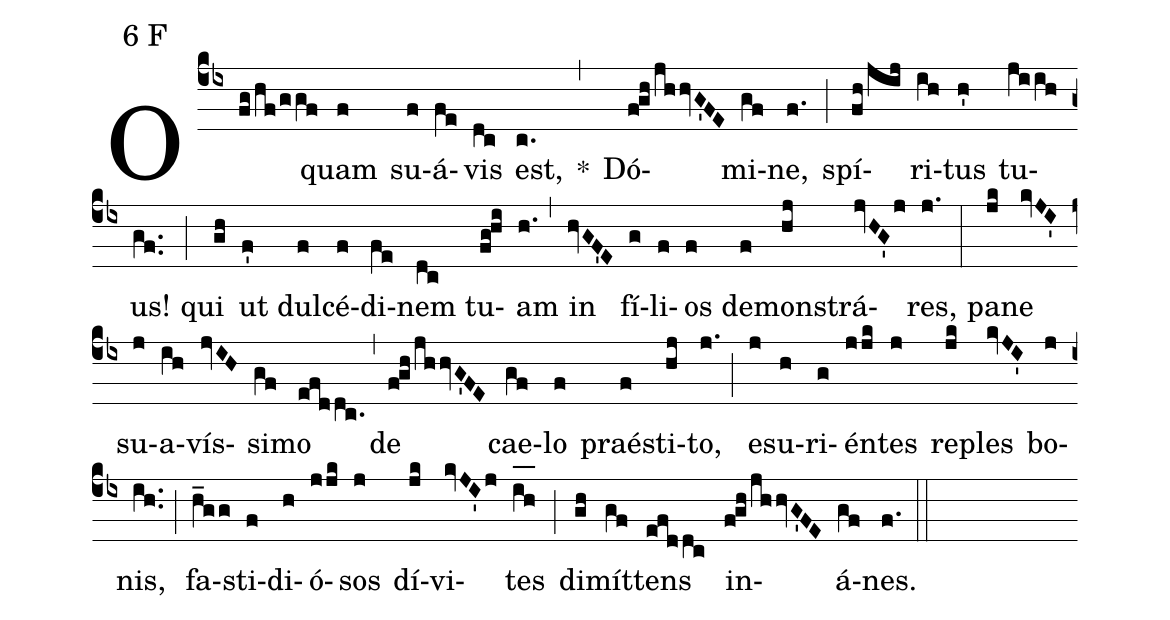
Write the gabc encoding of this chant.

mode:6 F;
%%
(cb4) O(fg/hf/ggf) quam(f) su(f)á(fe)vis(dc) est,(c.) *(,) Dó(fghjhhvG'FE)mi(gf)ne,(f.) (;) spí(fh/jij)ri(ih)tus(h') tu(jiih)us!(gf..) (;) qui(gh) ut(f') dul(f)cé(f)di(fe)nem(dc) tu(fg!hi)am(h.) (,) in(hvGF'E) fí(g)li(f)os(f) de(f)mon(hj)strá(jvHG'j)res,(j.) (:) pa(jk)ne(kvJI') su(j)a(ih)vís(jvIH)si(gf)mo(efddc.) (,) de(fghjhhvG'FE) cae(gf)lo(f) praé(f)sti(hj)to,(j.) (;) e(j)su(h)ri(g)én(jjk)tes(j) re(jk)ples(kvJI') bo(j)nis,(ih..) (;) fa(h_gg)sti(f)di(h)ó(jjk)sos(j) dí(jk)vi(kvJI'j)tes(i_[oh:h]h_[oh:h]) (;) di(gh)mít(gf)tens(efddc) in(fghjhhvG'FE)á(gf)nes.(f.) (::)
